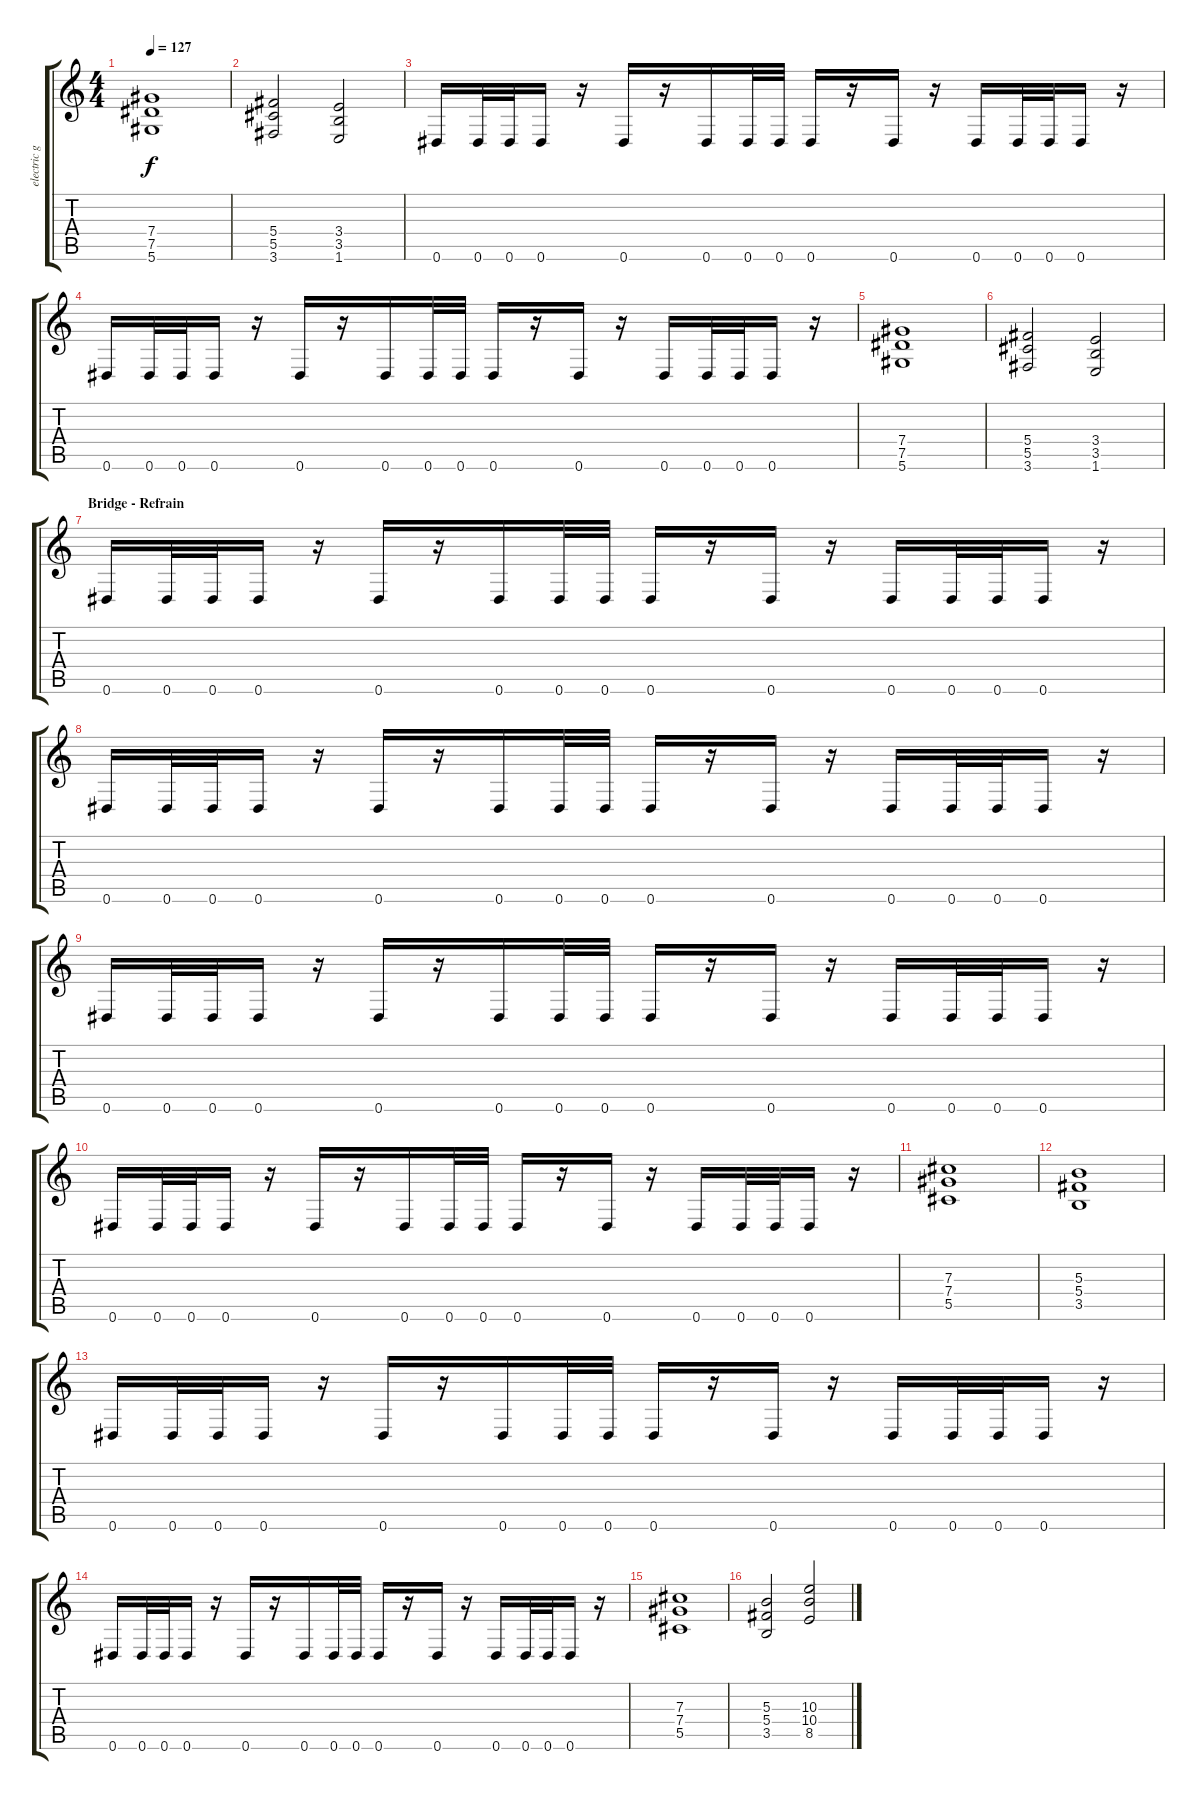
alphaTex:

\track ("electric guitar I" "electric g") {instrument distortionguitar}
\staff {score tabs}
\tuning (Eb4 Bb3 Gb3 Db3 Ab2 Eb2) {hide}
\ts (4 4)
\tempo 127
\clef g2
\ks c
(7.4 7.5 5.6).1{dy f} |
(5.4 5.5 3.6).2 (3.4 3.5 1.6).2 |
0.6.16 0.6.32 0.6.32 0.6.16 r.16 0.6.16 r.16 0.6.16 0.6.32 0.6.32 0.6.16 r.16 0.6.16 r.16 0.6.16 0.6.32 0.6.32 0.6.16 r.16 |
0.6.16 0.6.32 0.6.32 0.6.16 r.16 0.6.16 r.16 0.6.16 0.6.32 0.6.32 0.6.16 r.16 0.6.16 r.16 0.6.16 0.6.32 0.6.32 0.6.16 r.16 |
(7.4 7.5 5.6).1 |
(5.4 5.5 3.6).2 (3.4 3.5 1.6).2 |
\section ("" "Bridge - Refrain")
0.6.16 0.6.32 0.6.32 0.6.16 r.16 0.6.16 r.16 0.6.16 0.6.32 0.6.32 0.6.16 r.16 0.6.16 r.16 0.6.16 0.6.32 0.6.32 0.6.16 r.16 |
0.6.16 0.6.32 0.6.32 0.6.16 r.16 0.6.16 r.16 0.6.16 0.6.32 0.6.32 0.6.16 r.16 0.6.16 r.16 0.6.16 0.6.32 0.6.32 0.6.16 r.16 |
0.6.16 0.6.32 0.6.32 0.6.16 r.16 0.6.16 r.16 0.6.16 0.6.32 0.6.32 0.6.16 r.16 0.6.16 r.16 0.6.16 0.6.32 0.6.32 0.6.16 r.16 |
0.6.16 0.6.32 0.6.32 0.6.16 r.16 0.6.16 r.16 0.6.16 0.6.32 0.6.32 0.6.16 r.16 0.6.16 r.16 0.6.16 0.6.32 0.6.32 0.6.16 r.16 |
(7.3 7.4 5.5).1{volume 13} |
(5.3 5.4 3.5).1 |
0.6.16{volume 16} 0.6.32 0.6.32 0.6.16 r.16 0.6.16 r.16 0.6.16 0.6.32 0.6.32 0.6.16 r.16 0.6.16 r.16 0.6.16 0.6.32 0.6.32 0.6.16 r.16 |
0.6.16 0.6.32 0.6.32 0.6.16 r.16 0.6.16 r.16 0.6.16 0.6.32 0.6.32 0.6.16 r.16 0.6.16 r.16 0.6.16 0.6.32 0.6.32 0.6.16 r.16 |
(7.3 7.4 5.5).1{volume 13} |
(5.3 5.4 3.5).2 (10.3 10.4 8.5).2
